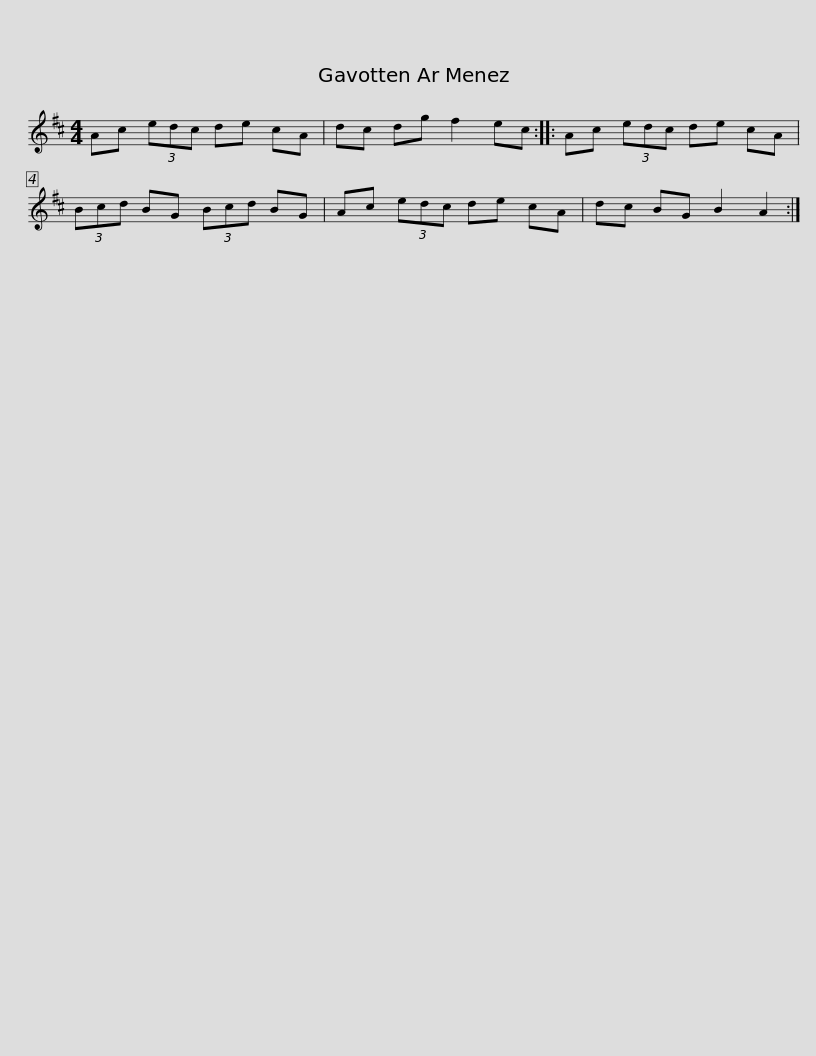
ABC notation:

X:1
L:1/8
M:4/4
I:linebreak $
K:D
V:1 treble
V:1
 Ac (3edc de cA | dc dg f2 ec :: Ac (3edc de cA | (3Bcd BG (3Bcd BG | Ac (3edc de cA |$ %5
 dc BG B2 A2 :| %6
